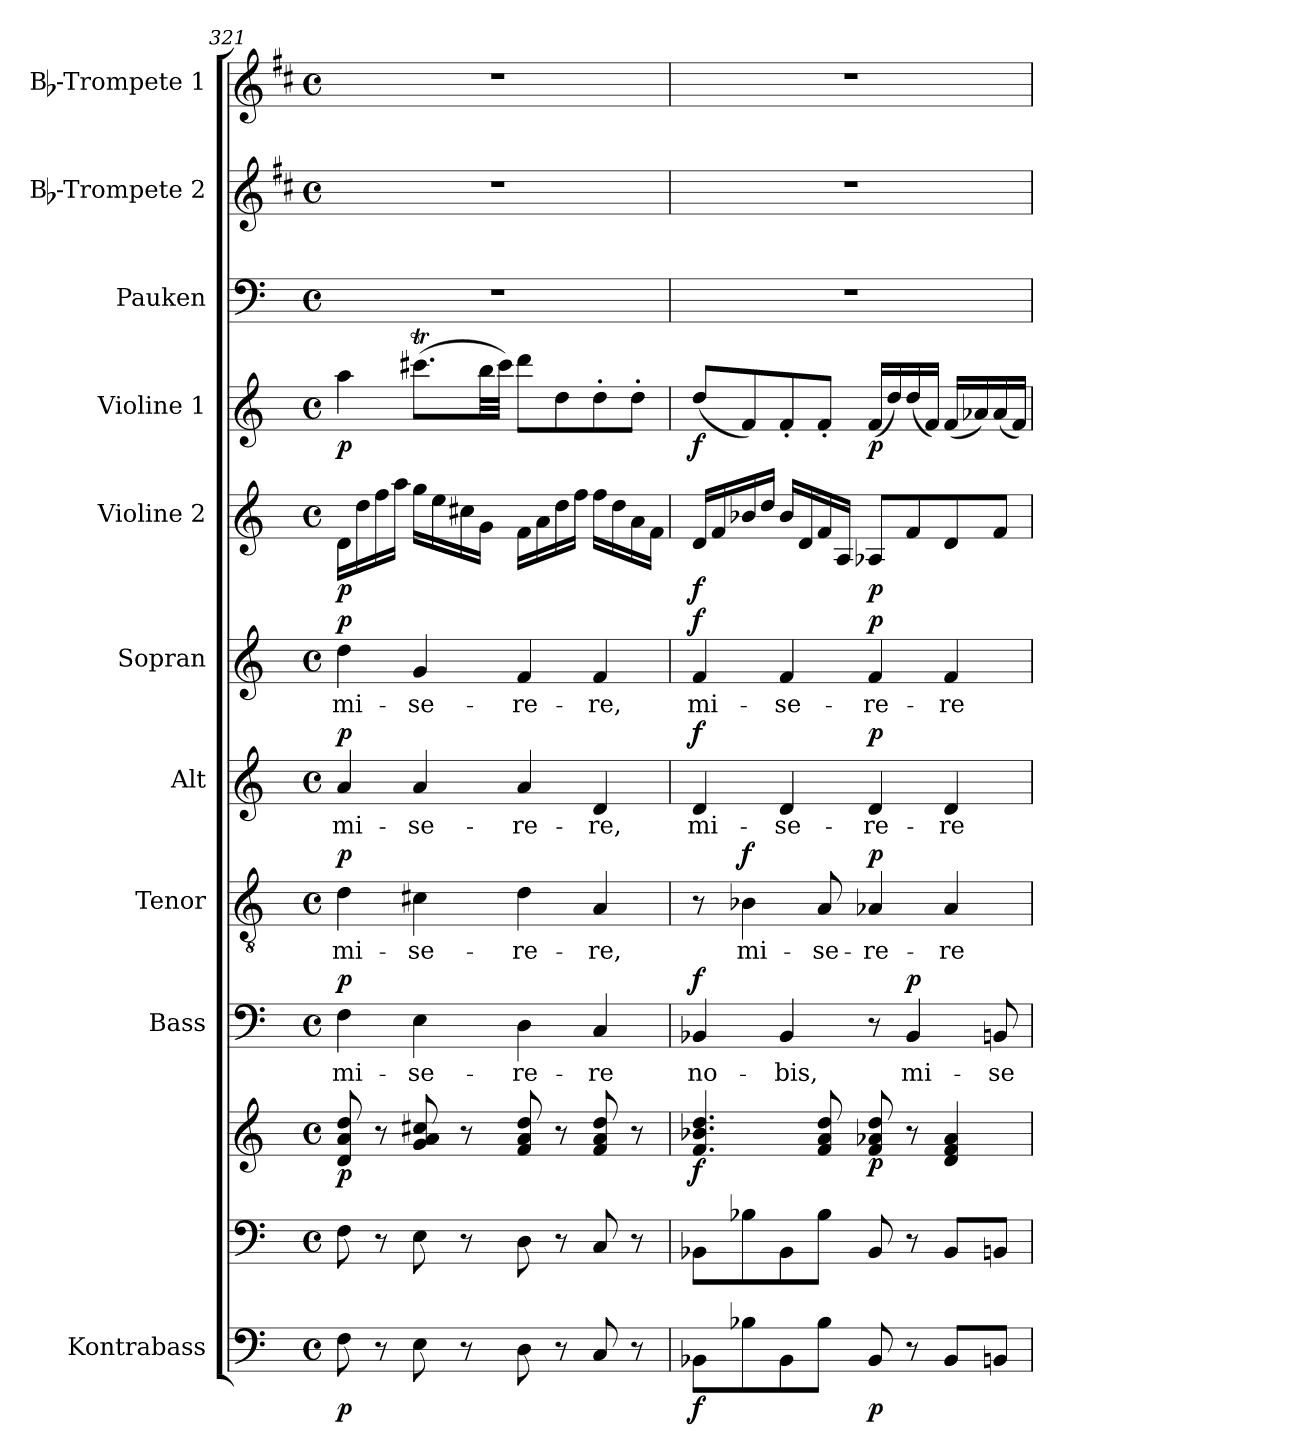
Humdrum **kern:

**kern	**dynam	**kern	**kern	**dynam	**kern	**text	**dynam	**kern	**text	**dynam	**kern	**text	**dynam	**kern	**text	**dynam	**kern	**dynam	**kern	**dynam	**kern	**kern	**kern
*part11	*part11	*part10	*part10	*part10	*part9	*part9	*part9	*part8	*part8	*part8	*part7	*part7	*part7	*part6	*part6	*part6	*part5	*part5	*part4	*part4	*part3	*part2	*part1
*staff12	*staff12	*staff11	*staff10	*staff10/11	*staff9	*staff9	*staff9	*staff8	*staff8	*staff8	*staff7	*staff7	*staff7	*staff6	*staff6	*staff6	*staff5	*staff5	*staff4	*staff4	*staff3	*staff2	*staff1
*I"Kontrabass	*	*	*	*	*I"Bass	*	*	*I"Tenor	*	*	*I"Alt	*	*	*I"Sopran	*	*	*I"Violine 2	*	*I"Violine 1	*	*I"Pauken	*I"Bb-Trompete 2	*I"Bb-Trompete 1
*I'Kb.	*	*	*	*	*I'B.	*	*	*I'T.	*	*	*I'A.	*	*	*I'S.	*	*	*I'Vl. 2	*	*I'Vl. 1	*	*I'Pk.	*I'Bb Trp. 2	*I'Bb Trp. 1
*clefF4	*	*clefF4	*clefG2	*	*clefF4	*	*	*clefGv2	*	*	*clefG2	*	*	*clefG2	*	*	*clefG2	*	*clefG2	*	*clefF4	*clefG2	*clefG2
*ITrd7c12	*	*	*	*	*	*	*	*	*	*	*	*	*	*	*	*	*	*	*	*	*	*ITrd1c2	*ITrd1c2
*k[]	*	*k[]	*k[]	*	*k[]	*	*	*k[]	*	*	*k[]	*	*	*k[]	*	*	*k[]	*	*k[]	*	*k[]	*k[]	*k[]
*C:	*	*C:	*C:	*	*C:	*	*	*C:	*	*	*C:	*	*	*C:	*	*	*C:	*	*C:	*	*C:	*C:	*C:
*M4/4	*	*M4/4	*M4/4	*	*M4/4	*	*	*M4/4	*	*	*M4/4	*	*	*M4/4	*	*	*M4/4	*	*M4/4	*	*M4/4	*M4/4	*M4/4
*met(c)	*	*met(c)	*met(c)	*	*met(c)	*	*	*met(c)	*	*	*met(c)	*	*	*met(c)	*	*	*met(c)	*	*met(c)	*	*met(c)	*met(c)	*met(c)
=321	=321	=321	=321	=321	=321	=321	=321	=321	=321	=321	=321	=321	=321	=321	=321	=321	=321	=321	=321	=321	=321	=321	=321
!	!LO:DY:b	!	!	!LO:DY:b	!	!LO:LY:b	!LO:DY:a	!	!LO:LY:b	!LO:DY:a	!	!LO:LY:b	!LO:DY:a	!	!LO:LY:b	!LO:DY:a	!	!LO:DY:b	!	!LO:DY:b	!	!	!
8FF\	p	8F\	8d/ 8a/ 8dd/	p	4F\	mi-	p	4d\	mi-	p	4a/	mi-	p	4dd\	mi-	p	16d\LL	p	4aa\	p	1r	1r	1r
.	.	.	.	.	.	.	.	.	.	.	.	.	.	.	.	.	16dd\	.	.	.	.	.	.
8r	.	8r	8r	.	.	.	.	.	.	.	.	.	.	.	.	.	16ff\	.	.	.	.	.	.
.	.	.	.	.	.	.	.	.	.	.	.	.	.	.	.	.	16aa\JJ	.	.	.	.	.	.
!	!	!	!	!	!	!LO:LY:b	!	!	!LO:LY:b	!	!	!LO:LY:b	!	!	!LO:LY:b	!	!	!	!	!	!	!	!
8EE\	.	8E\	8g/ 8a/ 8cc#X/	.	4E\	-se-	.	4c#X\	-se-	.	4a/	-se-	.	4g/	-se-	.	16gg\LL	.	(>8.ccc#Xt\L	.	.	.	.
.	.	.	.	.	.	.	.	.	.	.	.	.	.	.	.	.	16ee\	.	.	.	.	.	.
8r	.	8r	8r	.	.	.	.	.	.	.	.	.	.	.	.	.	16cc#X\	.	.	.	.	.	.
.	.	.	.	.	.	.	.	.	.	.	.	.	.	.	.	.	16g\JJ	.	32bb\LL	.	.	.	.
.	.	.	.	.	.	.	.	.	.	.	.	.	.	.	.	.	.	.	32ccc#\JJJ)	.	.	.	.
!	!	!	!	!	!	!LO:LY:b	!	!	!LO:LY:b	!	!	!LO:LY:b	!	!	!LO:LY:b	!	!	!	!	!	!	!	!
8DD\	.	8D\	8f/ 8a/ 8dd/	.	4D\	-re-	.	4d\	-re-	.	4a/	-re-	.	4f/	-re-	.	16f\LL	.	8ddd\L	.	.	.	.
.	.	.	.	.	.	.	.	.	.	.	.	.	.	.	.	.	16a\	.	.	.	.	.	.
8r	.	8r	8r	.	.	.	.	.	.	.	.	.	.	.	.	.	16dd\	.	8dd\	.	.	.	.
.	.	.	.	.	.	.	.	.	.	.	.	.	.	.	.	.	16ff\JJ	.	.	.	.	.	.
!	!	!	!	!	!	!LO:LY:b	!	!	!LO:LY:b	!	!	!LO:LY:b	!	!	!LO:LY:b	!	!	!	!	!	!	!	!
8CC/	.	8C/	8f/ 8a/ 8dd/	.	4C/	-re	.	4A/	-re,	.	4d/	-re,	.	4f/	-re,	.	16ff\LL	.	8dd'>\	.	.	.	.
.	.	.	.	.	.	.	.	.	.	.	.	.	.	.	.	.	16dd\	.	.	.	.	.	.
8r	.	8r	8r	.	.	.	.	.	.	.	.	.	.	.	.	.	16a\	.	8dd'>\J	.	.	.	.
.	.	.	.	.	.	.	.	.	.	.	.	.	.	.	.	.	16f\JJ	.	.	.	.	.	.
!!LO:PB:g=z
=322	=322	=322	=322	=322	=322	=322	=322	=322	=322	=322	=322	=322	=322	=322	=322	=322	=322	=322	=322	=322	=322	=322	=322
!	!LO:DY:b	!	!	!LO:DY:b	!	!LO:LY:b	!LO:DY:a	!	!	!	!	!LO:LY:b	!LO:DY:a	!	!LO:LY:b	!LO:DY:a	!	!LO:DY:b	!	!LO:DY:b	!	!	!
8BBB-X\L	f	8BB-X\L	4.f/ 4.b-X/ 4.dd/	f	4BB-X/	no-	f	8r	.	.	4d/	mi-	f	4f/	mi-	f	16d/LL	f	(<8dd/L	f	1r	1r	1r
.	.	.	.	.	.	.	.	.	.	.	.	.	.	.	.	.	16f/	.	.	.	.	.	.
!	!	!	!	!	!	!	!	!	!LO:LY:b	!LO:DY:a	!	!	!	!	!	!	!	!	!	!	!	!	!
8BB-X\	.	8B-X\	.	.	.	.	.	4B-X\	mi-	f	.	.	.	.	.	.	16b-X/	.	8f/)	.	.	.	.
.	.	.	.	.	.	.	.	.	.	.	.	.	.	.	.	.	16dd/JJ	.	.	.	.	.	.
!	!	!	!	!	!	!LO:LY:b	!	!	!	!	!	!LO:LY:b	!	!	!LO:LY:b	!	!	!	!	!	!	!	!
8BBB-\	.	8BB-\	.	.	4BB-/	-bis,	.	.	.	.	4d/	-se-	.	4f/	-se-	.	16b-/LL	.	8f'</	.	.	.	.
.	.	.	.	.	.	.	.	.	.	.	.	.	.	.	.	.	16d/	.	.	.	.	.	.
!	!	!	!	!	!	!	!	!	!LO:LY:b	!	!	!	!	!	!	!	!	!	!	!	!	!	!
8BB-\J	.	8B-\J	8f/ 8a/ 8dd/	.	.	.	.	8A/	-se-	.	.	.	.	.	.	.	16f/	.	8f'</J	.	.	.	.
.	.	.	.	.	.	.	.	.	.	.	.	.	.	.	.	.	16A/JJ	.	.	.	.	.	.
!	!LO:DY:b	!	!	!LO:DY:b	!	!	!	!	!LO:LY:b	!LO:DY:a	!	!LO:LY:b	!LO:DY:a	!	!LO:LY:b	!LO:DY:a	!	!LO:DY:b	!	!LO:DY:b	!	!	!
8BBB-/	p	8BB-/	8f/ 8a-X/ 8dd/	p	8r	.	.	4A-X/	-re-	p	4d/	-re-	p	4f/	-re-	p	8A-X/L	p	(<16f/LL	p	.	.	.
.	.	.	.	.	.	.	.	.	.	.	.	.	.	.	.	.	.	.	16dd/)	.	.	.	.
!	!	!	!	!	!	!LO:LY:b	!LO:DY:a	!	!	!	!	!	!	!	!	!	!	!	!	!	!	!	!
8r	.	8r	8r	.	4BB-/	mi-	p	.	.	.	.	.	.	.	.	.	8f/	.	(<16dd/	.	.	.	.
.	.	.	.	.	.	.	.	.	.	.	.	.	.	.	.	.	.	.	16f/JJ)	.	.	.	.
!	!	!	!	!	!	!	!	!	!LO:LY:b	!	!	!LO:LY:b	!	!	!LO:LY:b	!	!	!	!	!	!	!	!
8BBB-/L	.	8BB-/L	4d/ 4f/ 4a-/	.	.	.	.	4A-/	-re	.	4d/	-re	.	4f/	-re	.	8d/	.	(<16f/LL	.	.	.	.
.	.	.	.	.	.	.	.	.	.	.	.	.	.	.	.	.	.	.	16a-X/)	.	.	.	.
!	!	!	!	!	!	!LO:LY:b	!	!	!	!	!	!	!	!	!	!	!	!	!	!	!	!	!
8BBBn/J	.	8BBn/J	.	.	8BBn/	-se-	.	.	.	.	.	.	.	.	.	.	8f/J	.	(<16a-/	.	.	.	.
.	.	.	.	.	.	.	.	.	.	.	.	.	.	.	.	.	.	.	16f/JJ)	.	.	.	.
=	=	=	=	=	=	=	=	=	=	=	=	=	=	=	=	=	=	=	=	=	=	=	=
*-	*-	*-	*-	*-	*-	*-	*-	*-	*-	*-	*-	*-	*-	*-	*-	*-	*-	*-	*-	*-	*-	*-	*-
